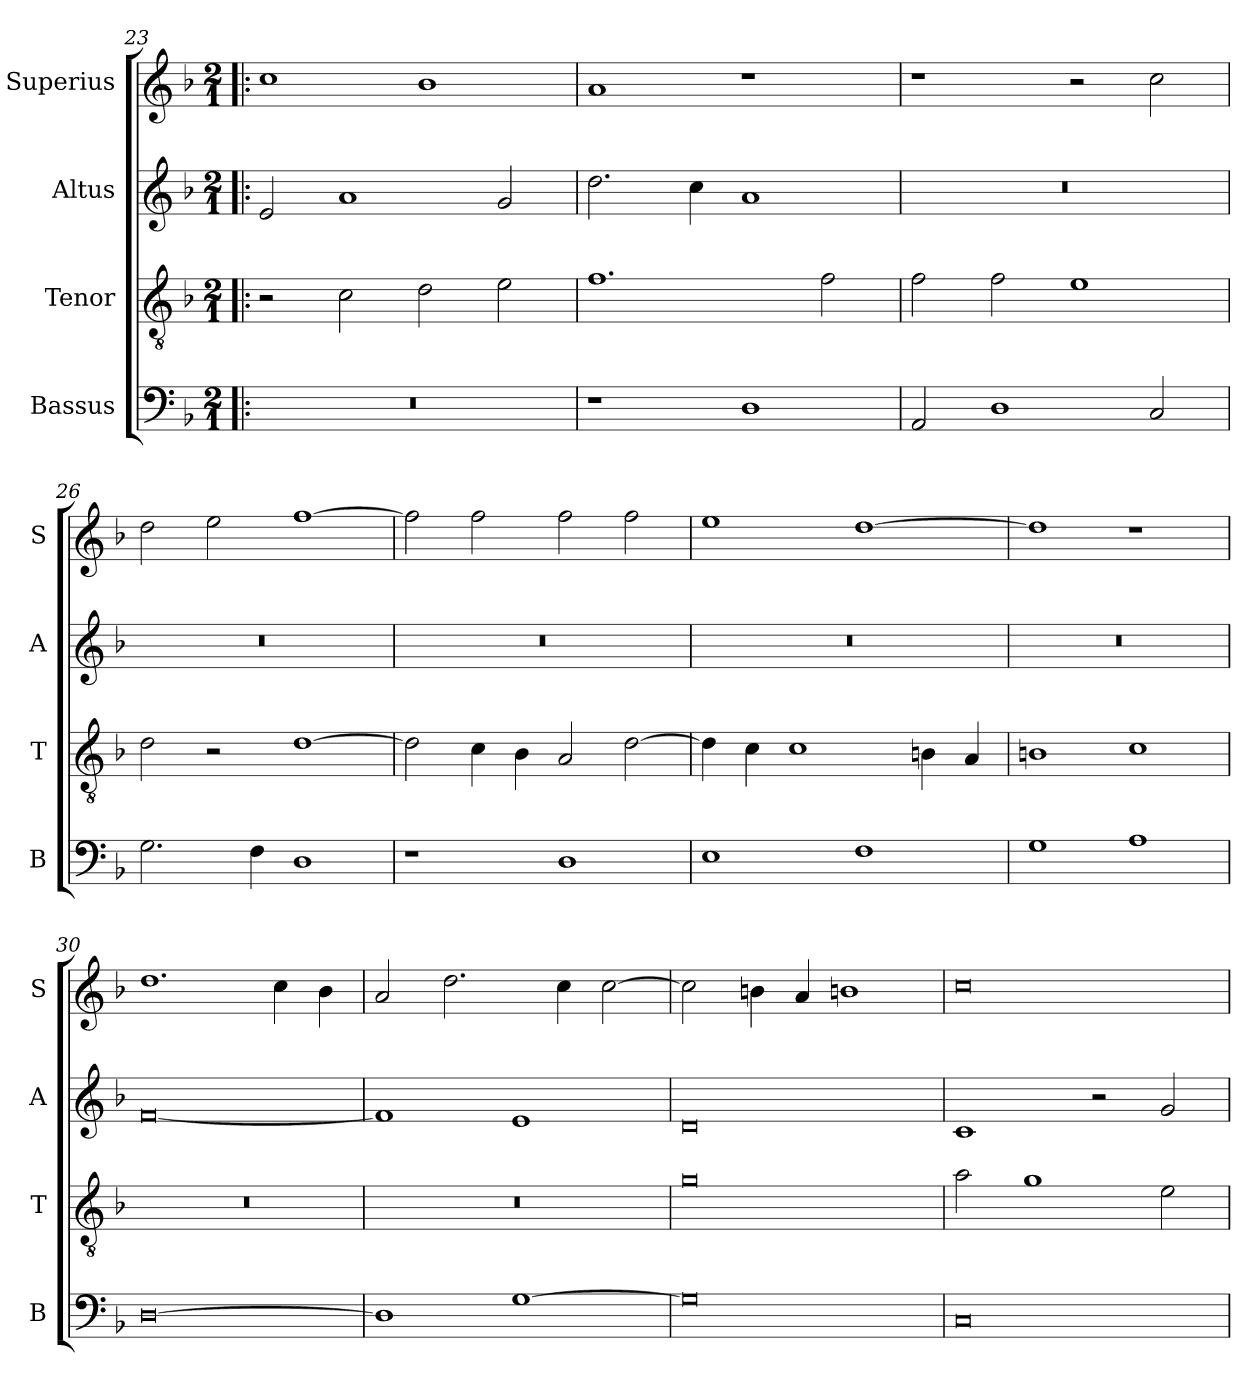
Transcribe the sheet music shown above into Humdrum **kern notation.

**kern	**kern	**kern	**kern
*part4	*part3	*part2	*part1
*staff4	*staff3	*staff2	*staff1
*I"Bassus	*I"Tenor	*I"Altus	*I"Superius
*I'B	*I'T	*I'A	*I'S
!!LO:LB:g=z
*clefF4	*clefGv2	*clefG2	*clefG2
*k[b-]	*k[b-]	*k[b-]	*k[b-]
*M2/1	*M2/1	*M2/1	*M2/1
=23!|:	=23!|:	=23!|:	=23!|:
0r	2r	2e	1cc
.	2c	1a	.
.	2d	.	1b-
.	2e	2g	.
=24	=24	=24	=24
1r	1.f	2.dd	1a
.	.	4cc	.
1D	.	1a	1r
.	2f	.	.
=25	=25	=25	=25
2AA	2f	0r	1r
1D	2f	.	.
.	1e	.	2r
2C	.	.	2cc
=26	=26	=26	=26
2.G	2d	0r	2dd
.	2r	.	2ee
4F	.	.	.
1D	[1d	.	[1ff
=27	=27	=27	=27
1r	2d]	0r	2ff]
.	4c	.	2ff
.	4B-	.	.
1D	2A	.	2ff
.	[2d	.	2ff
=28	=28	=28	=28
1E	4d]	0r	1ee
.	4c	.	.
.	1c	.	.
1F	.	.	[1dd
.	4Bn	.	.
.	4A	.	.
=29	=29	=29	=29
1G	1Bn	0r	1dd]
1A	1c	.	1r
=30	=30	=30	=30
[0D	0r	[0f	1.dd
.	.	.	4cc
.	.	.	4b-
=31	=31	=31	=31
1D]	0r	1f]	2a
.	.	.	2.dd
[1G	.	1e	.
.	.	.	4cc
.	.	.	[2cc
=32	=32	=32	=32
0G]	0g	0d	2cc]
.	.	.	4bn
.	.	.	4a
.	.	.	1bn
=33	=33	=33	=33
0C	2a	1c	0cc
.	1g	.	.
.	.	2r	.
.	2e	2g	.
=	=	=	=
*-	*-	*-	*-
